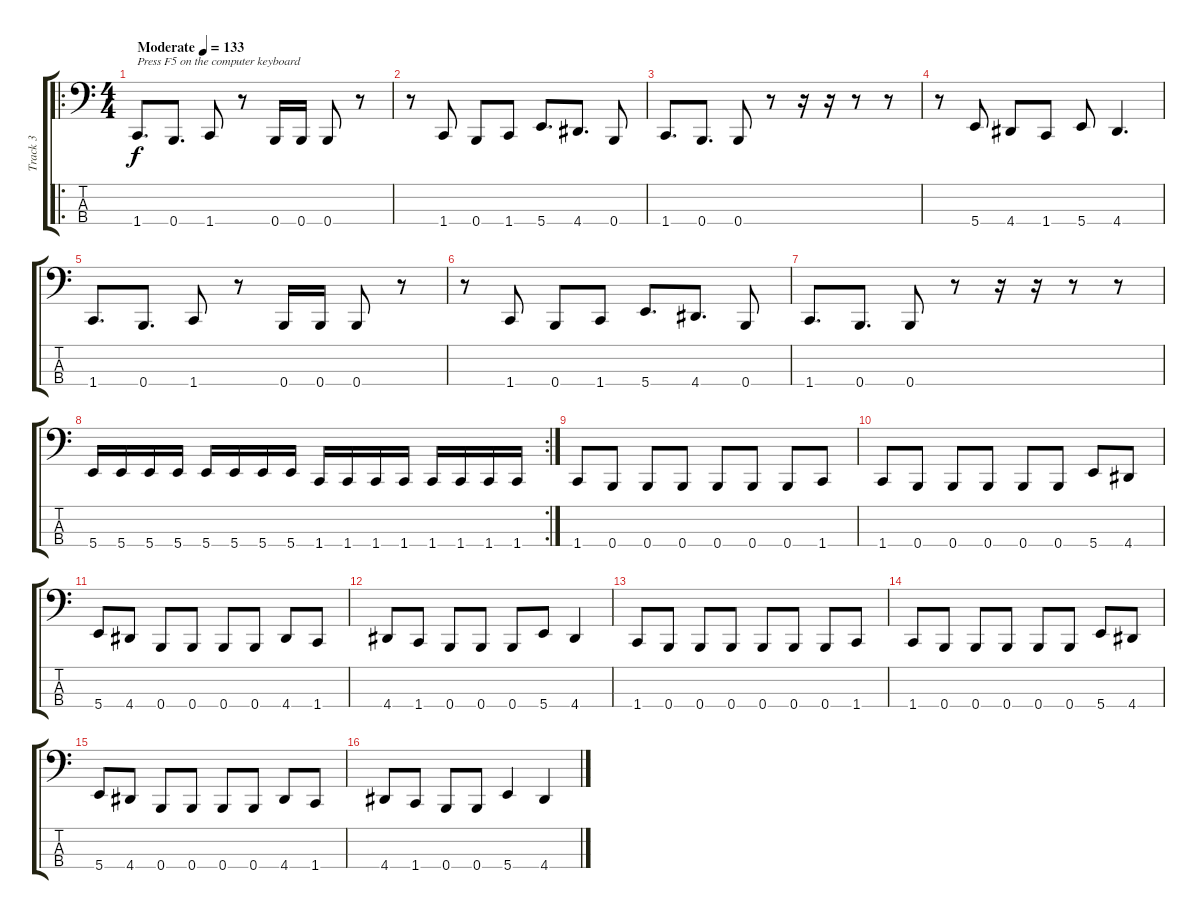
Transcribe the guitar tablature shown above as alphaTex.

\track ("Track 3" "Track 3") {instrument electricbasspick}
\staff {score tabs}
\tuning (E2 B1 Gb1 B0) {hide}
\ro
\ts (4 4)
\tempo (133 "Moderate")
\clef f4
\ks c
1.4.8{d txt "Press F5 on the computer keyboard" dy f instrument electricbasspick} 0.4.8{d} 1.4.8 r.8 0.4.16 0.4.16 0.4.8 r.8 |
r.8 1.4.8 0.4.8 1.4.8 5.4.8{d} 4.4.8{d} 0.4.8 |
1.4.8{d} 0.4.8{d} 0.4.8 r.8 r.16 r.16 r.8 r.8 |
r.8 5.4.8 4.4.8 1.4.8 5.4.8 4.4.4{d} |
1.4.8{d} 0.4.8{d} 1.4.8 r.8 0.4.16 0.4.16 0.4.8 r.8 |
r.8 1.4.8 0.4.8 1.4.8 5.4.8{d} 4.4.8{d} 0.4.8 |
1.4.8{d} 0.4.8{d} 0.4.8 r.8 r.16 r.16 r.8 r.8 |
\rc 2
5.4.16 5.4.16 5.4.16 5.4.16 5.4.16 5.4.16 5.4.16 5.4.16 1.4.16 1.4.16 1.4.16 1.4.16 1.4.16 1.4.16 1.4.16 1.4.16 |
1.4.8 0.4.8 0.4.8 0.4.8 0.4.8 0.4.8 0.4.8 1.4.8 |
1.4.8 0.4.8 0.4.8 0.4.8 0.4.8 0.4.8 5.4.8 4.4.8 |
5.4.8 4.4.8 0.4.8 0.4.8 0.4.8 0.4.8 4.4.8 1.4.8 |
4.4.8 1.4.8 0.4.8 0.4.8 0.4.8 5.4.8 4.4.4 |
1.4.8 0.4.8 0.4.8 0.4.8 0.4.8 0.4.8 0.4.8 1.4.8 |
1.4.8 0.4.8 0.4.8 0.4.8 0.4.8 0.4.8 5.4.8 4.4.8 |
5.4.8 4.4.8 0.4.8 0.4.8 0.4.8 0.4.8 4.4.8 1.4.8 |
4.4.8 1.4.8 0.4.8 0.4.8 5.4.4 4.4.4
